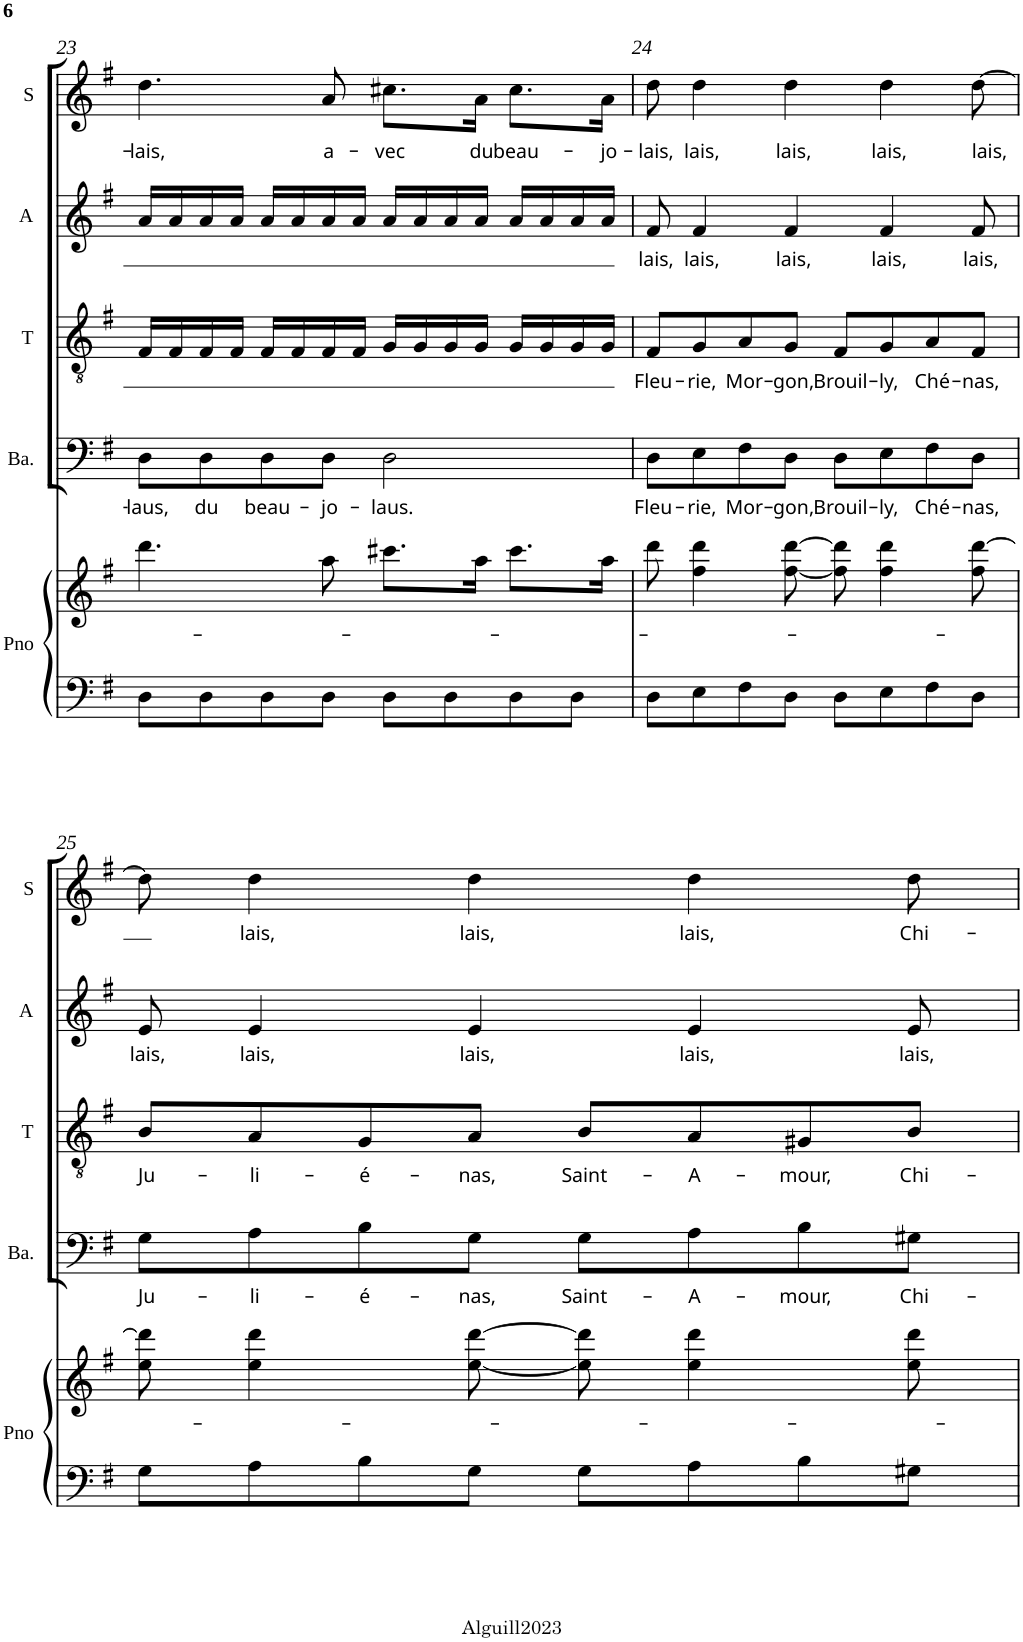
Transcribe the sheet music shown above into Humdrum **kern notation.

**kern	**kern	**kern	**text	**kern	**text	**kern	**text	**kern	**text
*part5	*part5	*part4	*part4	*part3	*part3	*part2	*part2	*part1	*part1
*staff6	*staff5	*staff4	*staff4	*staff3	*staff3	*staff2	*staff2	*staff1	*staff1
*I"Piano	*	*I"Basse	*	*I"Ténor	*	*I"Alto	*	*I"Soprano	*
*I'Pno	*	*I'Ba.	*	*I'T	*	*I'A	*	*I'S	*
!!LO:PB:g=z
*clefF4	*clefG2	*clefF4	*	*clefGv2	*	*clefG2	*	*clefG2	*
*k[f#]	*k[f#]	*k[f#]	*	*k[f#]	*	*k[f#]	*	*k[f#]	*
*G:	*G:	*G:	*	*G:	*	*G:	*	*G:	*
*M4/4	*M4/4	*M4/4	*	*M4/4	*	*M4/4	*	*M4/4	*
*met(c)	*met(c)	*met(c)	*	*met(c)	*	*met(c)	*	*met(c)	*
=23	=23	=23	=23	=23	=23	=23	=23	=23	=23
!	!	!	!LO:LY:b	!	!	!	!	!	!LO:LY:b
8D\L	4.ddd\	8D\L	-laus,	16F#/LL	.	16a/LL	.	4.dd\	-lais,
.	.	.	.	16F#/	.	16a/	.	.	.
!	!	!	!LO:LY:b	!	!	!	!	!	!
8D\	.	8D\	du	16F#/	.	16a/	.	.	.
.	.	.	.	16F#/JJ	.	16a/JJ	.	.	.
!	!	!	!LO:LY:b	!	!	!	!	!	!
8D\	.	8D\	beau-	16F#/LL	.	16a/LL	.	.	.
.	.	.	.	16F#/	.	16a/	.	.	.
!	!	!	!LO:LY:b	!	!	!	!	!	!LO:LY:b
8D\J	8aa\	8D\J	-jo-	16F#/	.	16a/	.	8a/	a-
.	.	.	.	16F#/JJ	.	16a/JJ	.	.	.
!	!	!	!LO:LY:b	!	!	!	!	!	!LO:LY:b
8D\L	8.ccc#X\L	2D\	-laus.	16G/LL	.	16a/LL	.	8.cc#X\L	-vec
.	.	.	.	16G/	.	16a/	.	.	.
8D\	.	.	.	16G/	.	16a/	.	.	.
!	!	!	!	!	!	!	!	!	!LO:LY:b
.	16aa\Jk	.	.	16G/JJ	.	16a/JJ	.	16a\Jk	du
!	!	!	!	!	!	!	!	!	!LO:LY:b
8D\	8.ccc#\L	.	.	16G/LL	.	16a/LL	.	8.cc#\L	beau-
.	.	.	.	16G/	.	16a/	.	.	.
8D\J	.	.	.	16G/	.	16a/	.	.	.
!	!	!	!	!	!	!	!	!	!LO:LY:b
.	16aa\Jk	.	.	16G/JJ	.	16a/JJ	.	16a\Jk	-jo-
=24	=24	=24	=24	=24	=24	=24	=24	=24	=24
!	!	!	!LO:LY:b	!	!LO:LY:b	!	!LO:LY:b	!	!LO:LY:b
8D\L	8ddd\	8D\L	Fleu-	8F#/L	Fleu-	8f#/	lais,	8dd\	-lais,
!	!	!	!LO:LY:b	!	!LO:LY:b	!	!LO:LY:b	!	!LO:LY:b
8E\	4ff#\ 4ddd\	8E\	-rie,	8G/	-rie,	4f#/	lais,	4dd\	lais,
!	!	!	!LO:LY:b	!	!LO:LY:b	!	!	!	!
8F#\	.	8F#\	Mor-	8A/	Mor-	.	.	.	.
!	!	!	!LO:LY:b	!	!LO:LY:b	!	!LO:LY:b	!	!LO:LY:b
8D\J	[8ff#\ [8ddd\	8D\J	-gon,	8G/J	-gon,	4f#/	lais,	4dd\	lais,
!	!	!	!LO:LY:b	!	!LO:LY:b	!	!	!	!
8D\L	8ff#\] 8ddd\]	8D\L	Brouil-	8F#/L	Brouil-	.	.	.	.
!	!	!	!LO:LY:b	!	!LO:LY:b	!	!LO:LY:b	!	!LO:LY:b
8E\	4ff#\ 4ddd\	8E\	-ly,	8G/	-ly,	4f#/	lais,	4dd\	lais,
!	!	!	!LO:LY:b	!	!LO:LY:b	!	!	!	!
8F#\	.	8F#\	Ché-	8A/	Ché-	.	.	.	.
!	!	!	!LO:LY:b	!	!LO:LY:b	!	!LO:LY:b	!	!LO:LY:b
8D\J	8ff#\ [8ddd\	8D\J	-nas,	8F#/J	-nas,	8f#/	lais,	[8dd\	lais,
!!LO:LB:g=z
=25	=25	=25	=25	=25	=25	=25	=25	=25	=25
!	!	!	!LO:LY:b	!	!LO:LY:b	!	!LO:LY:b	!	!
8G\L	8ee\ 8ddd\]	8G\L	Ju-	8B/L	Ju-	8e/	lais,	8dd\]	.
!	!	!	!LO:LY:b	!	!LO:LY:b	!	!LO:LY:b	!	!LO:LY:b
8A\	4ee\ 4ddd\	8A\	-li-	8A/	-li-	4e/	lais,	4dd\	lais,
!	!	!	!LO:LY:b	!	!LO:LY:b	!	!	!	!
8B\	.	8B\	-é-	8G/	-é-	.	.	.	.
!	!	!	!LO:LY:b	!	!LO:LY:b	!	!LO:LY:b	!	!LO:LY:b
8G\J	[8ee\ [8ddd\	8G\J	-nas,	8A/J	-nas,	4e/	lais,	4dd\	lais,
!	!	!	!LO:LY:b	!	!LO:LY:b	!	!	!	!
8G\L	8ee\] 8ddd\]	8G\L	Saint-	8B/L	Saint-	.	.	.	.
!	!	!	!LO:LY:b	!	!LO:LY:b	!	!LO:LY:b	!	!LO:LY:b
8A\	4ee\ 4ddd\	8A\	-A-	8A/	-A-	4e/	lais,	4dd\	lais,
!	!	!	!LO:LY:b	!	!LO:LY:b	!	!	!	!
8B\	.	8B\	-mour,	8G#X/	-mour,	.	.	.	.
!	!	!	!LO:LY:b	!	!LO:LY:b	!	!LO:LY:b	!	!LO:LY:b
8G#X\J	8ee\ 8ddd\	8G#X\J	Chi-	8B/J	Chi-	8e/	lais,	8dd\	Chi-
=	=	=	=	=	=	=	=	=	=
*-	*-	*-	*-	*-	*-	*-	*-	*-	*-
